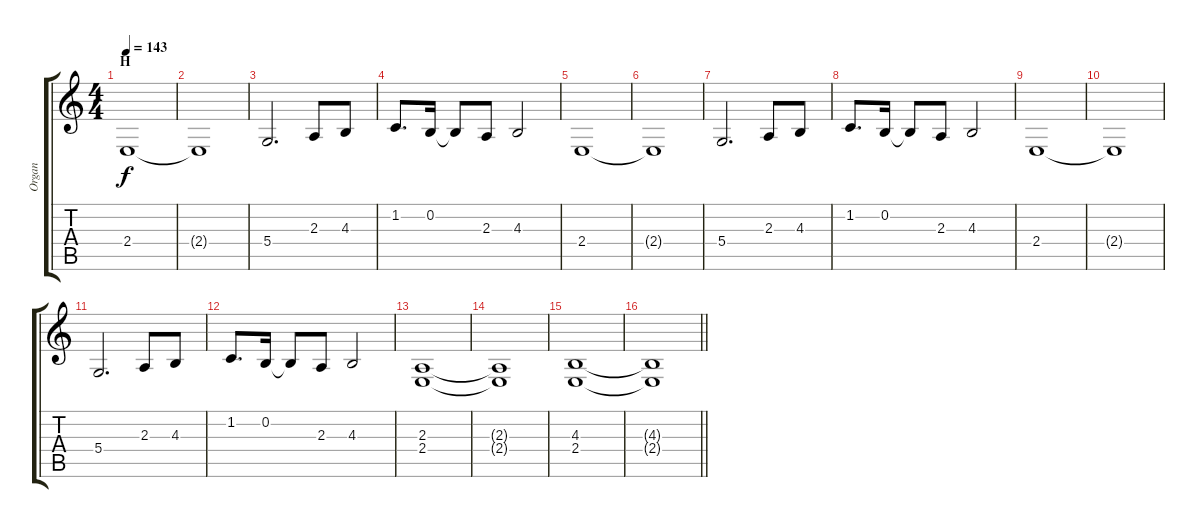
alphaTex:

\track ("Organ" "Organ") {instrument drawbarorgan}
\staff {score tabs}
\tuning (E4 B3 G3 D3 A2 E2) {hide}
\ts (4 4)
\section ("" "H")
\tempo 143
\clef g2
\ks c
2.4.1{dy f} |
2.4{t}.1 |
5.4.2{d} 2.3.8 4.3.8 |
1.2.8{d} 0.2.16 0.2{t}.8 2.3.8 4.3.2 |
2.4.1 |
2.4{t}.1 |
5.4.2{d} 2.3.8 4.3.8 |
1.2.8{d} 0.2.16 0.2{t}.8 2.3.8 4.3.2 |
2.4.1 |
2.4{t}.1 |
5.4.2{d} 2.3.8 4.3.8 |
1.2.8{d} 0.2.16 0.2{t}.8 2.3.8 4.3.2 |
(2.3 2.4).1 |
(2.3{t} 2.4{t}).1 |
(4.3 2.4).1 |
\barLineRight lightlight
(4.3{t} 2.4{t}).1
